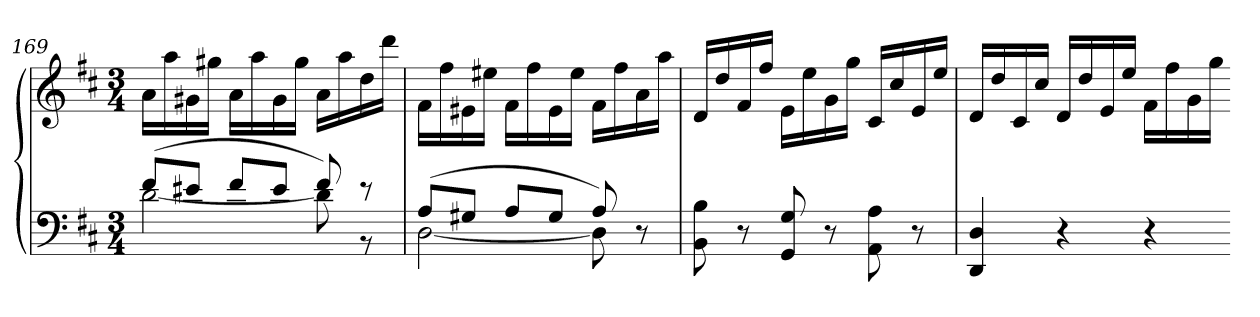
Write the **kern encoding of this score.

**kern	**kern
*part1	*part1
*staff2	*staff1
*clefF4	*clefG2
*k[f#c#]	*k[f#c#]
*M3/4	*M3/4
=169	=169
*^	*
(8f#L	[2d	16aLL
.	.	16aa
8e#XJ	.	16g#X
.	.	16gg#XJJ
8f#L	.	16aLL
.	.	16aa
8e#J	.	16g#
.	.	16gg#JJ
8f#)	8d]	16aLL
.	.	16aa
8r	8r	16dd
.	.	16dddJJ
=170	=170	=170
(8AL	[2D	16f#LL
.	.	16ff#
8G#XJ	.	16e#X
.	.	16ee#XJJ
8AL	.	16f#LL
.	.	16ff#
8G#J	.	16e#
.	.	16ee#JJ
8A)	8D]	16f#LL
.	.	16ff#
8r	8ryy	16a
.	.	16aaJJ
*v	*v	*
=171	=171
8BB 8B	16dLL
.	16dd
8r	16f#
.	16ff#JJ
8GG 8G	16eLL
.	16ee
8r	16g
.	16ggJJ
8AA 8A	16c#LL
.	16cc#
8r	16e
.	16eeJJ
=172	=172
4DD 4D	16dLL
.	16dd
.	16c#
.	16cc#JJ
4r	16dLL
.	16dd
.	16e
.	16eeJJ
4r	16f#LL
.	16ff#
.	16g
.	16ggJJ
=-	=-
*-	*-
